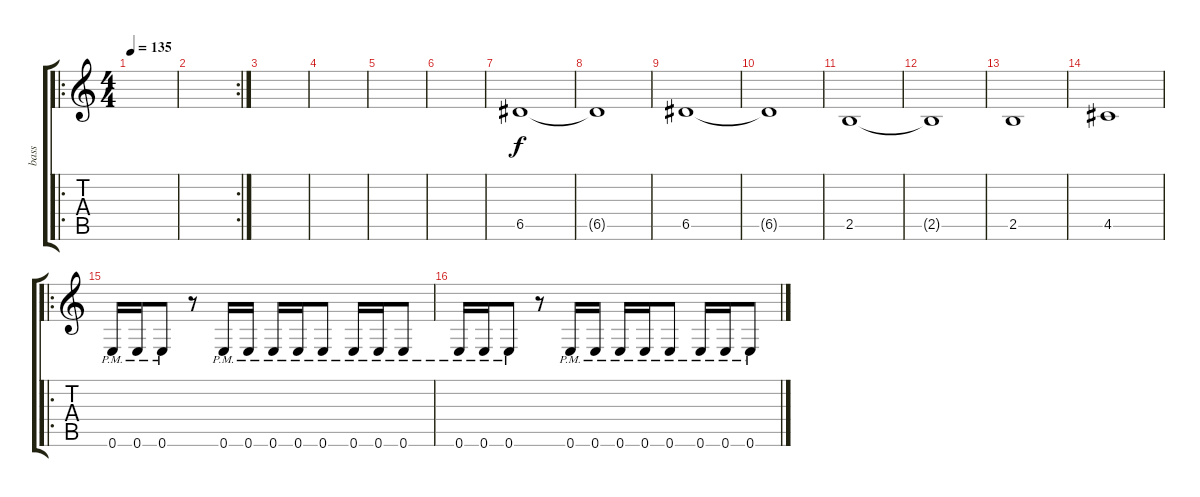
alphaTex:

\track ("bass" "bass") {instrument electricbassfinger}
\staff {score tabs}
\tuning (E4 B3 G3 D3 A2 E2) {hide}
\ro
\ts (4 4)
\tempo 135
\clef g2
\ks c
|
\rc 2
|
|
|
|
|
6.5.1 |
6.5{t}.1 |
6.5.1 |
6.5{t}.1 |
2.5.1 |
2.5{t}.1 |
2.5.1 |
4.5.1 |
\ro
0.6{pm}.16 0.6{pm}.16 0.6{pm}.8 r.8 0.6{pm}.16 0.6{pm}.16 0.6{pm}.16 0.6{pm}.16 0.6{pm}.8 0.6{pm}.16 0.6{pm}.16 0.6{pm}.8 |
0.6{pm}.16 0.6{pm}.16 0.6{pm}.8 r.8 0.6{pm}.16 0.6{pm}.16 0.6{pm}.16 0.6{pm}.16 0.6{pm}.8 0.6{pm}.16 0.6{pm}.16 0.6{pm}.8
